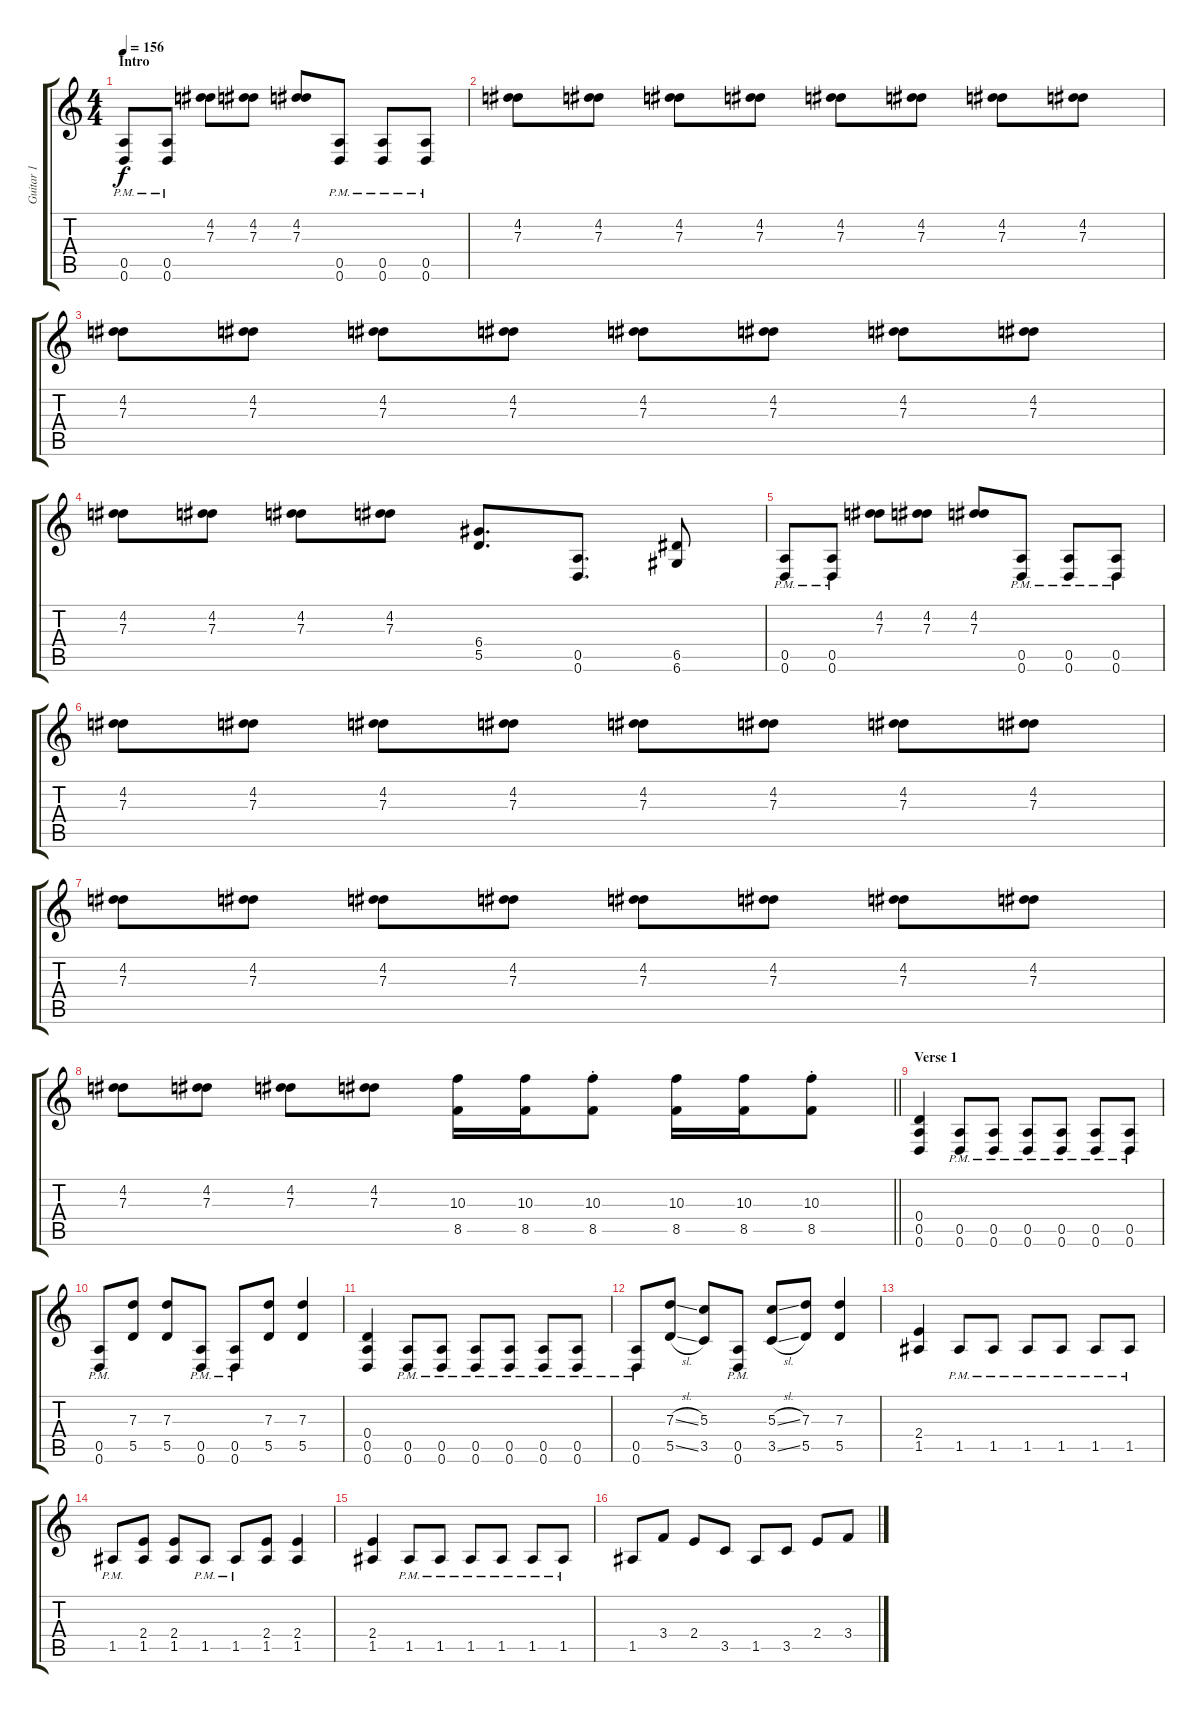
\track ("Guitar 1" "Guitar 1") {instrument distortionguitar}
\staff {score tabs}
\tuning (E4 B3 G3 D3 A2 D2) {hide}
\ts (4 4)
\section ("" "Intro")
\tempo 156
\clef g2
\ks c
(0.5{pm} 0.6{pm}).8{dy f instrument distortionguitar} (0.5{pm} 0.6{pm}).8 (4.2 7.3).8 (4.2 7.3).8 (4.2 7.3).8 (0.5{pm} 0.6{pm}).8 (0.5{pm} 0.6{pm}).8 (0.5{pm} 0.6{pm}).8 |
(4.2 7.3).8 (4.2 7.3).8 (4.2 7.3).8 (4.2 7.3).8 (4.2 7.3).8 (4.2 7.3).8 (4.2 7.3).8 (4.2 7.3).8 |
(4.2 7.3).8 (4.2 7.3).8 (4.2 7.3).8 (4.2 7.3).8 (4.2 7.3).8 (4.2 7.3).8 (4.2 7.3).8 (4.2 7.3).8 |
(4.2 7.3).8 (4.2 7.3).8 (4.2 7.3).8 (4.2 7.3).8 (6.4 5.5).8{d} (0.5 0.6).8{d} (6.5 6.6).8 |
(0.5{pm} 0.6{pm}).8 (0.5{pm} 0.6{pm}).8 (4.2 7.3).8 (4.2 7.3).8 (4.2 7.3).8 (0.5{pm} 0.6{pm}).8 (0.5{pm} 0.6{pm}).8 (0.5{pm} 0.6{pm}).8 |
(4.2 7.3).8 (4.2 7.3).8 (4.2 7.3).8 (4.2 7.3).8 (4.2 7.3).8 (4.2 7.3).8 (4.2 7.3).8 (4.2 7.3).8 |
(4.2 7.3).8 (4.2 7.3).8 (4.2 7.3).8 (4.2 7.3).8 (4.2 7.3).8 (4.2 7.3).8 (4.2 7.3).8 (4.2 7.3).8 |
\barLineRight lightlight
(4.2 7.3).8 (4.2 7.3).8 (4.2 7.3).8 (4.2 7.3).8 (10.3 8.5).16 (10.3 8.5).16 (10.3{st} 8.5{st}).8 (10.3 8.5).16 (10.3 8.5).16 (10.3{st} 8.5{st}).8 |
\section ("" "Verse 1")
(0.4 0.5 0.6).4 (0.5{pm} 0.6{pm}).8 (0.5{pm} 0.6{pm}).8 (0.5{pm} 0.6{pm}).8 (0.5{pm} 0.6{pm}).8 (0.5{pm} 0.6{pm}).8 (0.5{pm} 0.6{pm}).8 |
(0.5{pm} 0.6{pm}).8 (7.3 5.5).8 (7.3 5.5).8 (0.5{pm} 0.6{pm}).8 (0.5{pm} 0.6{pm}).8 (7.3 5.5).8 (7.3 5.5).4 |
(0.4 0.5 0.6).4 (0.5{pm} 0.6{pm}).8 (0.5{pm} 0.6{pm}).8 (0.5{pm} 0.6{pm}).8 (0.5{pm} 0.6{pm}).8 (0.5{pm} 0.6{pm}).8 (0.5{pm} 0.6{pm}).8 |
(0.5{pm} 0.6{pm}).8 (7.3{sl} 5.5{sl}).8 (5.3 3.5).8 (0.5{pm} 0.6{pm}).8 (5.3{sl} 3.5{sl}).8 (7.3 5.5).8 (7.3 5.5).4 |
(2.4 1.5).4 1.5{pm}.8 1.5{pm}.8 1.5{pm}.8 1.5{pm}.8 1.5{pm}.8 1.5{pm}.8 |
1.5{pm}.8 (2.4 1.5).8 (2.4 1.5).8 1.5{pm}.8 1.5{pm}.8 (2.4 1.5).8 (2.4 1.5).4 |
(2.4 1.5).4 1.5{pm}.8 1.5{pm}.8 1.5{pm}.8 1.5{pm}.8 1.5{pm}.8 1.5{pm}.8 |
1.5.8 3.4.8 2.4.8 3.5.8 1.5.8 3.5.8 2.4.8 3.4.8
